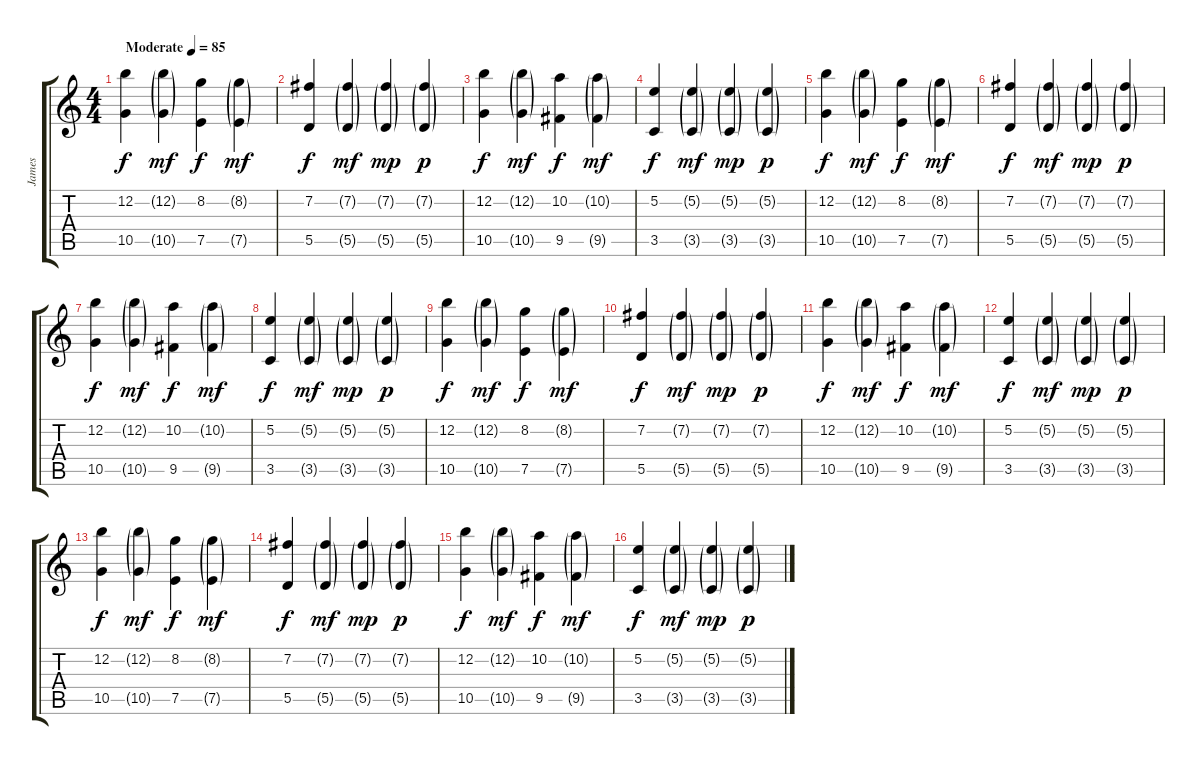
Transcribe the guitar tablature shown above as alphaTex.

\track ("James" "James") {instrument electricguitarjazz}
\staff {score tabs}
\tuning (E4 B3 G3 D3 A2 D2) {hide}
\ts (4 4)
\tempo (85 "Moderate")
\clef g2
\ks c
(12.2 10.5).4{dy f instrument electricguitarjazz} (12.2{g} 10.5{g}).4{dy mf} (8.2 7.5).4{dy f} (8.2{g} 7.5{g}).4{dy mf} |
(7.2 5.5).4{dy f} (7.2{g} 5.5{g}).4{dy mf} (7.2{g} 5.5{g}).4{dy mp} (7.2{g} 5.5{g}).4{dy p} |
(12.2 10.5).4{dy f} (12.2{g} 10.5{g}).4{dy mf} (10.2 9.5).4{dy f} (10.2{g} 9.5{g}).4{dy mf} |
(5.2 3.5).4{dy f} (5.2{g} 3.5{g}).4{dy mf} (5.2{g} 3.5{g}).4{dy mp} (5.2{g} 3.5{g}).4{dy p} |
(12.2 10.5).4{dy f} (12.2{g} 10.5{g}).4{dy mf} (8.2 7.5).4{dy f} (8.2{g} 7.5{g}).4{dy mf} |
(7.2 5.5).4{dy f} (7.2{g} 5.5{g}).4{dy mf} (7.2{g} 5.5{g}).4{dy mp} (7.2{g} 5.5{g}).4{dy p} |
(12.2 10.5).4{dy f} (12.2{g} 10.5{g}).4{dy mf} (10.2 9.5).4{dy f} (10.2{g} 9.5{g}).4{dy mf} |
(5.2 3.5).4{dy f} (5.2{g} 3.5{g}).4{dy mf} (5.2{g} 3.5{g}).4{dy mp} (5.2{g} 3.5{g}).4{dy p} |
(12.2 10.5).4{dy f} (12.2{g} 10.5{g}).4{dy mf} (8.2 7.5).4{dy f} (8.2{g} 7.5{g}).4{dy mf} |
(7.2 5.5).4{dy f} (7.2{g} 5.5{g}).4{dy mf} (7.2{g} 5.5{g}).4{dy mp} (7.2{g} 5.5{g}).4{dy p} |
(12.2 10.5).4{dy f} (12.2{g} 10.5{g}).4{dy mf} (10.2 9.5).4{dy f} (10.2{g} 9.5{g}).4{dy mf} |
(5.2 3.5).4{dy f} (5.2{g} 3.5{g}).4{dy mf} (5.2{g} 3.5{g}).4{dy mp} (5.2{g} 3.5{g}).4{dy p} |
(12.2 10.5).4{dy f} (12.2{g} 10.5{g}).4{dy mf} (8.2 7.5).4{dy f} (8.2{g} 7.5{g}).4{dy mf} |
(7.2 5.5).4{dy f} (7.2{g} 5.5{g}).4{dy mf} (7.2{g} 5.5{g}).4{dy mp} (7.2{g} 5.5{g}).4{dy p} |
(12.2 10.5).4{dy f} (12.2{g} 10.5{g}).4{dy mf} (10.2 9.5).4{dy f} (10.2{g} 9.5{g}).4{dy mf} |
(5.2 3.5).4{dy f} (5.2{g} 3.5{g}).4{dy mf} (5.2{g} 3.5{g}).4{dy mp} (5.2{g} 3.5{g}).4{dy p}
